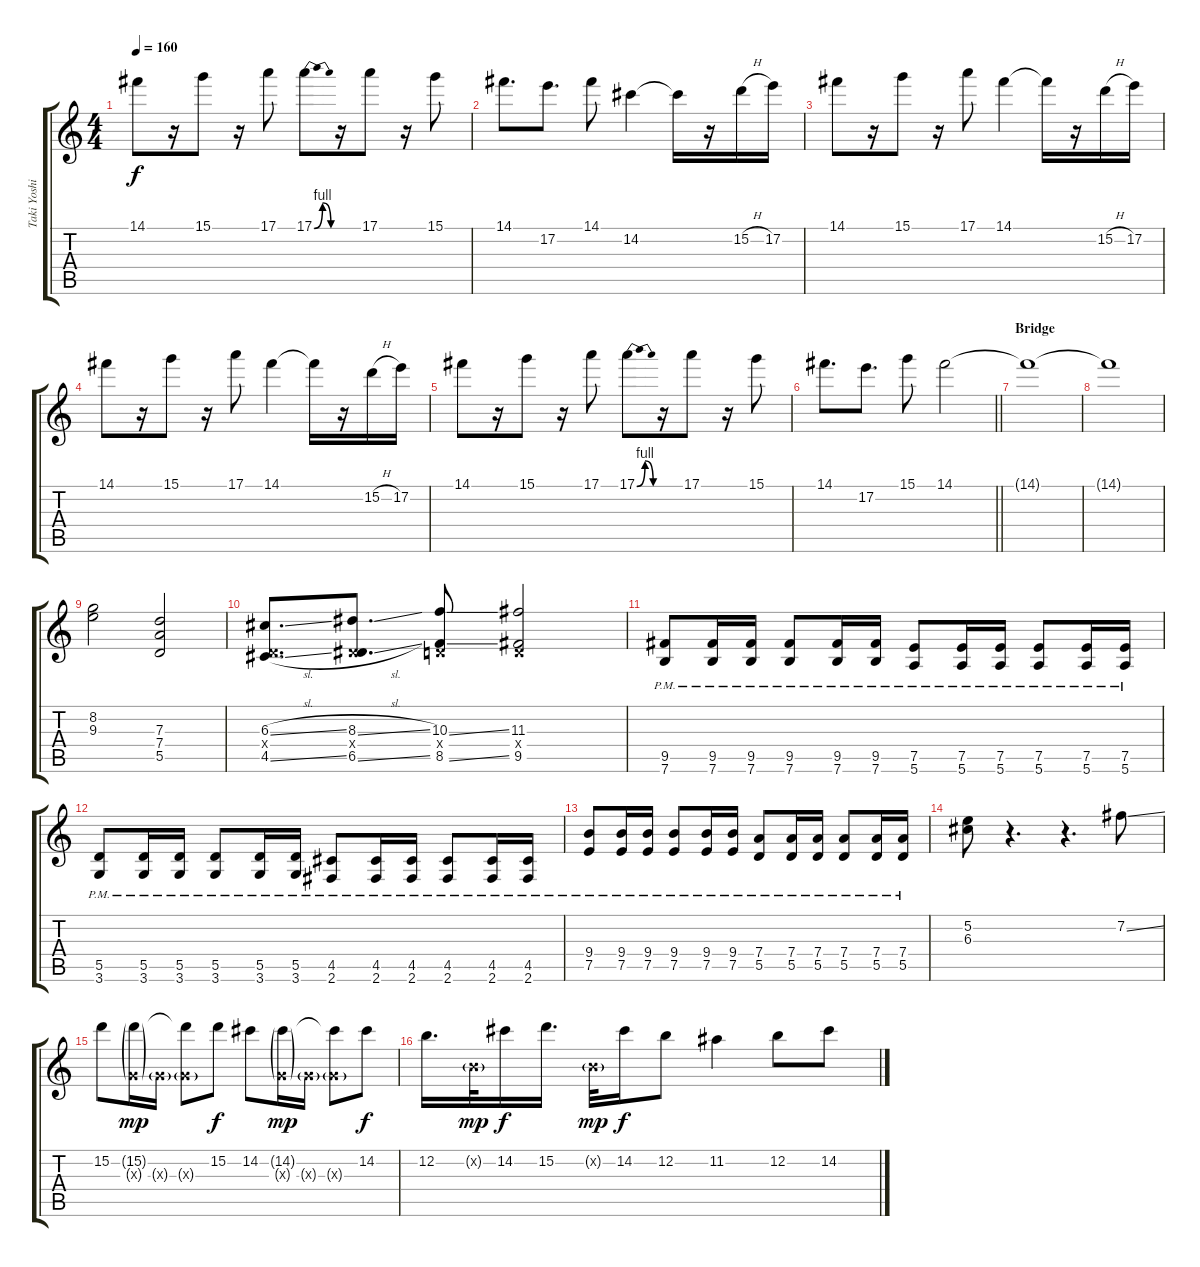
\track ("Taki Yoshimitsu" "Taki Yoshi") {instrument distortionguitar}
\staff {score tabs}
\tuning (E4 B3 G3 D3 A2 E2) {hide}
\ts (4 4)
\tempo 160
\clef g2
\ks c
14.1.8{dy f} r.16 15.1.8 r.16 17.1.8 17.1{be (bendrelease 0 0 15 4 55 4 60 0)}.8 r.16 17.1.8 r.16 15.1.8 |
14.1.8{d} 17.2.8{d} 14.1.8 14.2.4 14.2{t}.16 r.16 15.2{h}.16 17.2.16 |
14.1.8 r.16 15.1.8 r.16 17.1.8 14.1.4 14.1{t}.16 r.16 15.2{h}.16 17.2.16 |
14.1.8 r.16 15.1.8 r.16 17.1.8 14.1.4 14.1{t}.16 r.16 15.2{h}.16 17.2.16 |
14.1.8 r.16 15.1.8 r.16 17.1.8 17.1{be (bendrelease 0 0 15 4 55 4 60 0)}.8 r.16 17.1.8 r.16 15.1.8 |
\barLineRight lightlight
14.1.8{d} 17.2.8{d} 15.1.8 14.1.2 |
\section ("" "Bridge")
14.1{t}.1{volume 8} |
14.1{t}.1 |
(8.2 9.3).2{volume 16 balance 16} (7.3 7.4 5.5).2 |
(6.3{sl} 0.4{x} 4.5{sl}).8{d} (8.3{sl} 0.4{x} 6.5{sl}).8{d} (10.3{ss} 0.4{x} 8.5{ss}).8 (11.3 0.4{x} 9.5).2 |
(9.5{pm} 7.6{pm}).8{balance 16} (9.5{pm} 7.6{pm}).16 (9.5{pm} 7.6{pm}).16 (9.5{pm} 7.6{pm}).8 (9.5{pm} 7.6{pm}).16 (9.5{pm} 7.6{pm}).16 (7.5{pm} 5.6{pm}).8 (7.5{pm} 5.6{pm}).16 (7.5{pm} 5.6{pm}).16 (7.5{pm} 5.6{pm}).8 (7.5{pm} 5.6{pm}).16 (7.5{pm} 5.6{pm}).16 |
(5.5{pm} 3.6{pm}).8 (5.5{pm} 3.6{pm}).16 (5.5{pm} 3.6{pm}).16 (5.5{pm} 3.6{pm}).8 (5.5{pm} 3.6{pm}).16 (5.5{pm} 3.6{pm}).16 (4.5{pm} 2.6{pm}).8 (4.5{pm} 2.6{pm}).16 (4.5{pm} 2.6{pm}).16 (4.5{pm} 2.6{pm}).8 (4.5{pm} 2.6{pm}).16 (4.5{pm} 2.6{pm}).16 |
(9.4{pm} 7.5{pm}).8 (9.4{pm} 7.5{pm}).16 (9.4{pm} 7.5{pm}).16 (9.4{pm} 7.5{pm}).8 (9.4{pm} 7.5{pm}).16 (9.4{pm} 7.5{pm}).16 (7.4{pm} 5.5{pm}).8 (7.4{pm} 5.5{pm}).16 (7.4{pm} 5.5{pm}).16 (7.4{pm} 5.5{pm}).8 (7.4{pm} 5.5{pm}).16 (7.4{pm} 5.5{pm}).16 |
(5.2 6.3).8 r.4{d} r.4{d} 7.2{ss}.8{balance 8} |
15.2.8 (15.2{g} 0.3{g x}).16{dy mp} 0.3{g x}.16 (15.2{t} 0.3{g x}).8 15.2.8{dy f} 14.2.8 (14.2{g} 0.3{g x}).16{dy mp} 0.3{g x}.16 (14.2{t} 0.3{g x}).8 14.2.8{dy f} |
12.2.16{d} 0.2{g x}.32{dy mp} 14.2.16{dy f} 15.2.16{d} 0.2{g x}.32{dy mp} 14.2.16{dy f} 12.2.8 11.2.4 12.2.8 14.2.8
